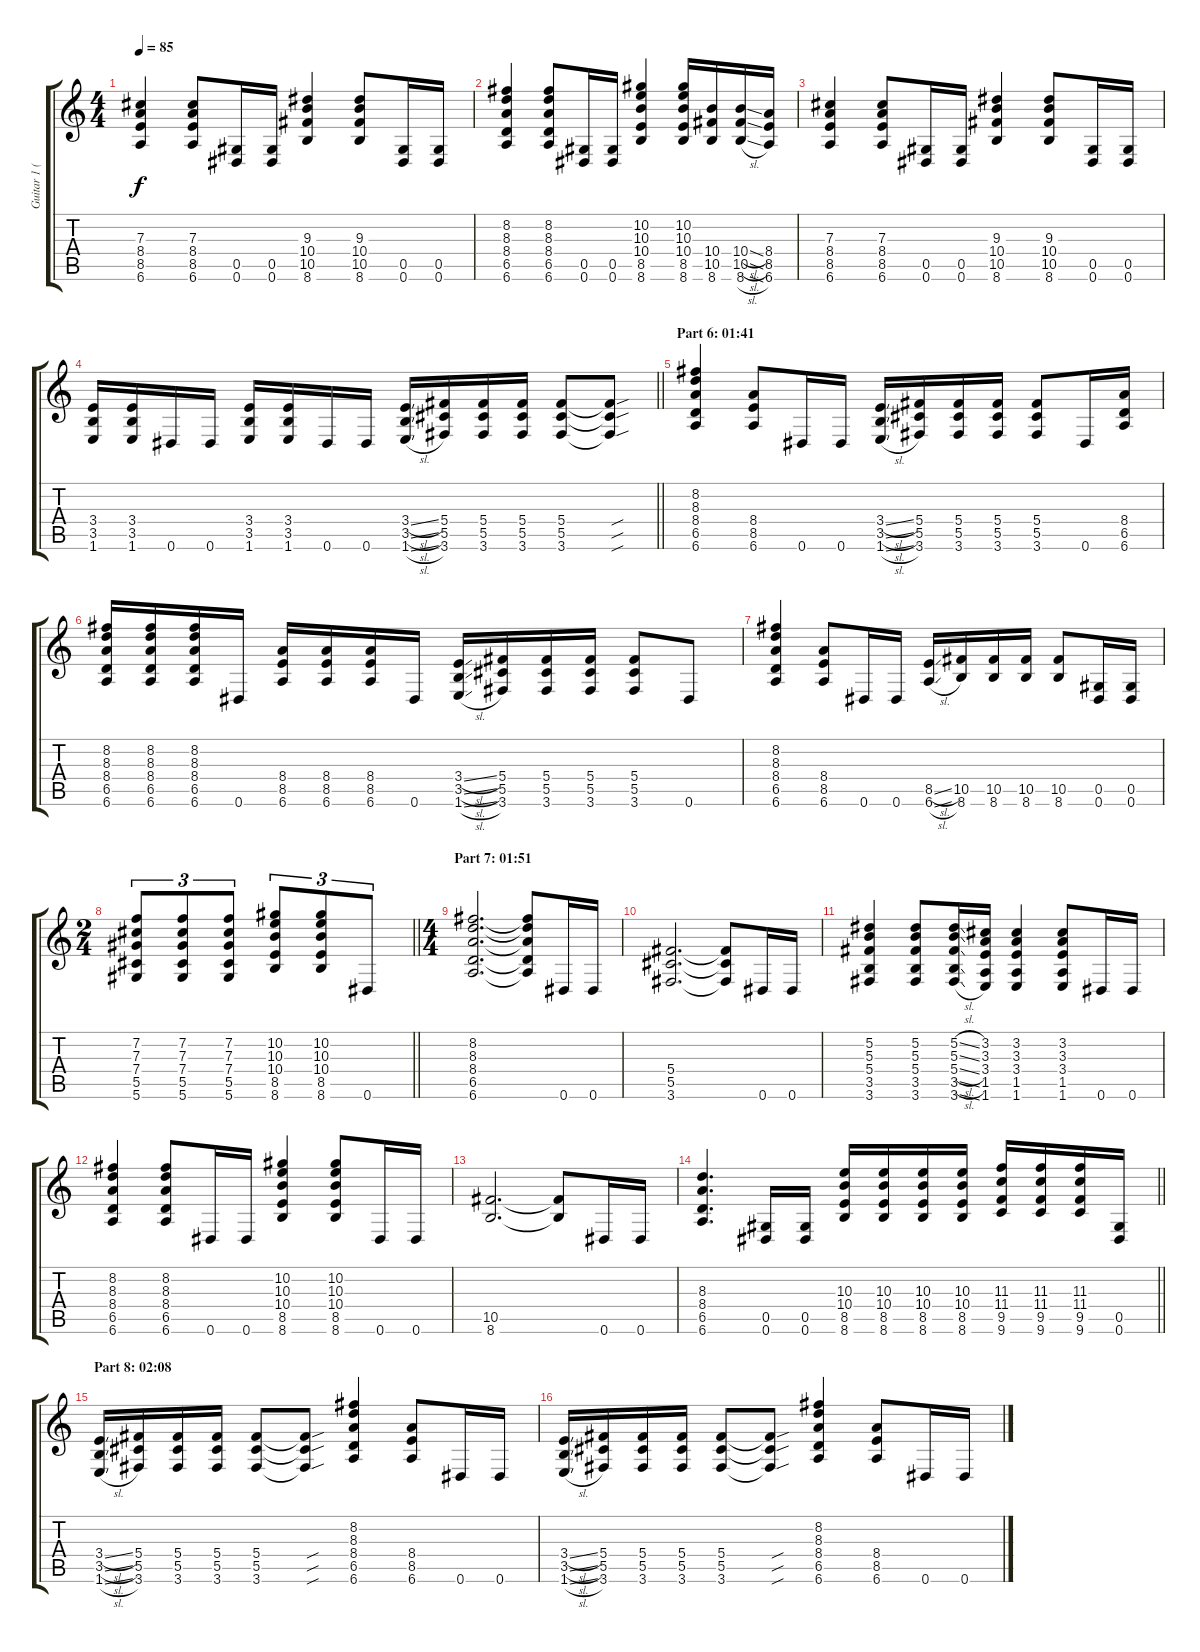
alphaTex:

\track ("Guitar 1 (Distortion)" "Guitar 1 (") {instrument distortionguitar}
\staff {score tabs}
\tuning (Eb4 Bb3 Gb3 Db3 Ab2 Eb2) {hide}
\ts (4 4)
\tempo 85
\clef g2
\ks c
(7.3 8.4 8.5 6.6).4{dy f} (7.3 8.4 8.5 6.6).8 (0.5 0.6).16 (0.5 0.6).16 (9.3 10.4 10.5 8.6).4 (9.3 10.4 10.5 8.6).8 (0.5 0.6).16 (0.5 0.6).16 |
(8.2 8.3 8.4 6.5 6.6).4 (8.2 8.3 8.4 6.5 6.6).8 (0.5 0.6).16 (0.5 0.6).16 (10.2 10.3 10.4 8.5 8.6).4 (10.2 10.3 10.4 8.5 8.6).16 (10.4 10.5 8.6).16 (10.4{sl} 10.5{sl} 8.6{sl}).16 (8.4 8.5 6.6).16 |
(7.3 8.4 8.5 6.6).4 (7.3 8.4 8.5 6.6).8 (0.5 0.6).16 (0.5 0.6).16 (9.3 10.4 10.5 8.6).4 (9.3 10.4 10.5 8.6).8 (0.5 0.6).16 (0.5 0.6).16 |
\barLineRight lightlight
(3.4 3.5 1.6).16 (3.4 3.5 1.6).16 0.6.16 0.6.16 (3.4 3.5 1.6).16 (3.4 3.5 1.6).16 0.6.16 0.6.16 (3.4{sl} 3.5{sl} 1.6{sl}).16 (5.4 5.5 3.6).16 (5.4 5.5 3.6).16 (5.4 5.5 3.6).16 (5.4 5.5 3.6).8 (5.4{sou t} 5.5{sou t} 3.6{sou t}).8 |
\section ("" "Part 6: 01:41")
(8.2 8.3 8.4 6.5 6.6).4 (8.4 8.5 6.6).8 0.6.16 0.6.16 (3.4{sl} 3.5{sl} 1.6{sl}).16 (5.4 5.5 3.6).16 (5.4 5.5 3.6).16 (5.4 5.5 3.6).16 (5.4 5.5 3.6).8 0.6.16 (8.4 6.5 6.6).16 |
(8.2 8.3 8.4 6.5 6.6).16 (8.2 8.3 8.4 6.5 6.6).16 (8.2 8.3 8.4 6.5 6.6).16 0.6.16 (8.4 8.5 6.6).16 (8.4 8.5 6.6).16 (8.4 8.5 6.6).16 0.6.16 (3.4{sl} 3.5{sl} 1.6{sl}).16 (5.4 5.5 3.6).16 (5.4 5.5 3.6).16 (5.4 5.5 3.6).16 (5.4 5.5 3.6).8 0.6.8 |
(8.2 8.3 8.4 6.5 6.6).4 (8.4 8.5 6.6).8 0.6.16 0.6.16 (8.5{sl} 6.6{sl}).16 (10.5 8.6).16 (10.5 8.6).16 (10.5 8.6).16 (10.5 8.6).8 (0.5 0.6).16 (0.5 0.6).16 |
\ts (2 4)
\barLineRight lightlight
(7.2 7.3 7.4 5.5 5.6).8{tu (3 2)} (7.2 7.3 7.4 5.5 5.6).8{tu (3 2)} (7.2 7.3 7.4 5.5 5.6).8{tu (3 2)} (10.2 10.3 10.4 8.5 8.6).8{tu (3 2)} (10.2 10.3 10.4 8.5 8.6).8{tu (3 2)} 0.6.8{tu (3 2)} |
\ts (4 4)
\section ("" "Part 7: 01:51")
(8.2 8.3 8.4 6.5 6.6).2{d} (8.2{t} 8.3{t} 8.4{t} 6.5{t} 6.6{t}).8 0.6.16 0.6.16 |
(5.4 5.5 3.6).2{d} (5.4{t} 5.5{t} 3.6{t}).8 0.6.16 0.6.16 |
(5.2 5.3 5.4 3.5 3.6).4 (5.2 5.3 5.4 3.5 3.6).8 (5.2{sl} 5.3{sl} 5.4{sl} 3.5{sl} 3.6{sl}).16 (3.2 3.3 3.4 1.5 1.6).16 (3.2 3.3 3.4 1.5 1.6).4 (3.2 3.3 3.4 1.5 1.6).8 0.6.16 0.6.16 |
(8.2 8.3 8.4 6.5 6.6).4 (8.2 8.3 8.4 6.5 6.6).8 0.6.16 0.6.16 (10.2 10.3 10.4 8.5 8.6).4 (10.2 10.3 10.4 8.5 8.6).8 0.6.16 0.6.16 |
(10.5 8.6).2{d} (10.5{t} 8.6{t}).8 0.6.16 0.6.16 |
\barLineRight lightlight
(8.3 8.4 6.5 6.6).4{d} (0.5 0.6).16 (0.5 0.6).16 (10.3 10.4 8.5 8.6).16 (10.3 10.4 8.5 8.6).16 (10.3 10.4 8.5 8.6).16 (10.3 10.4 8.5 8.6).16 (11.3 11.4 9.5 9.6).16 (11.3 11.4 9.5 9.6).16 (11.3 11.4 9.5 9.6).16 (0.5 0.6).16 |
\section ("" "Part 8: 02:08")
(3.4{sl} 3.5{sl} 1.6{sl}).16 (5.4 5.5 3.6).16 (5.4 5.5 3.6).16 (5.4 5.5 3.6).16 (5.4 5.5 3.6).8 (5.4{sou t} 5.5{sou t} 3.6{sou t}).8 (8.2 8.3 8.4 6.5 6.6).4 (8.4 8.5 6.6).8 0.6.16 0.6.16 |
(3.4{sl} 3.5{sl} 1.6{sl}).16 (5.4 5.5 3.6).16 (5.4 5.5 3.6).16 (5.4 5.5 3.6).16 (5.4 5.5 3.6).8 (5.4{sou t} 5.5{sou t} 3.6{sou t}).8 (8.2 8.3 8.4 6.5 6.6).4 (8.4 8.5 6.6).8 0.6.16 0.6.16
